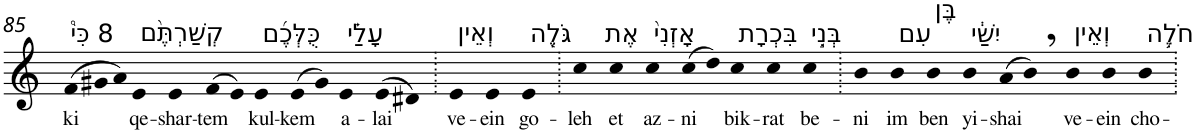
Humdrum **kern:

**kern	**text
*part1	*part1
*staff1	*staff1
*I"Piano	*
*I'Pno	*
!!LO:PB:g=z
*clefG2	*
*k[]	*
*Xtuplet	*
=85	=85
!LO:TX:a:t=8 כִּי֩	!
!	!LO:LY:b
(>12f	ki
12g#X	.
12a)	.
!LO:TX:a:t=קְשַׁרְתֶּ֨ם	!
!	!LO:LY:b
4e	qe-
!	!LO:LY:b
4e	-shar-
!	!LO:LY:b
(>8f	-tem
8e)	.
!LO:TX:a:t=כֻּלְּכֶ֜ם	!
!	!LO:LY:b
4e	kul-
!	!LO:LY:b
(>8e	-kem
8g#)	.
!LO:TX:a:t=עָלַ֗י	!
!	!LO:LY:b
4e	a-
!	!LO:LY:b
(>8e	-lai
8d#X)	.
=86.	=86.
!LO:TX:a:t=וְאֵין	!
!	!LO:LY:b
4e	ve-
!	!LO:LY:b
4e	-ein
!LO:TX:a:t=גֹּלֶ֤ה	!
!	!LO:LY:b
4e	go-
=87.	=87.
!	!LO:LY:b
4cc	-leh
!LO:TX:a:t=אֶת	!
!	!LO:LY:b
4cc	et
!LO:TX:a:t=אָזְנִי֙	!
!	!LO:LY:b
4cc	az-
!	!LO:LY:b
(>8cc	-ni
8dd)	.
!LO:TX:a:t=בִּכְרָת	!
!	!LO:LY:b
4cc	bik-
!	!LO:LY:b
4cc	-rat
!LO:TX:a:t=בְּנִ֣י	!
!	!LO:LY:b
4cc	be-
=88.	=88.
!	!LO:LY:b
4b	-ni
!LO:TX:a:t=עִם	!
!	!LO:LY:b
4b	im
!LO:TX:a:t=בֶּן	!
!	!LO:LY:b
4b	ben
!LO:TX:a:t=יִשַׁ֔י	!
!	!LO:LY:b
4b	yi-
!	!LO:LY:b
(>8a	-shai
8b,)	.
!LO:TX:a:t=וְאֵין	!
!	!LO:LY:b
4b	ve-
!	!LO:LY:b
4b	-ein
!LO:TX:a:t=חֹלֶ֥ה	!
!	!LO:LY:b
4b	cho-
=.	=.
*-	*-
